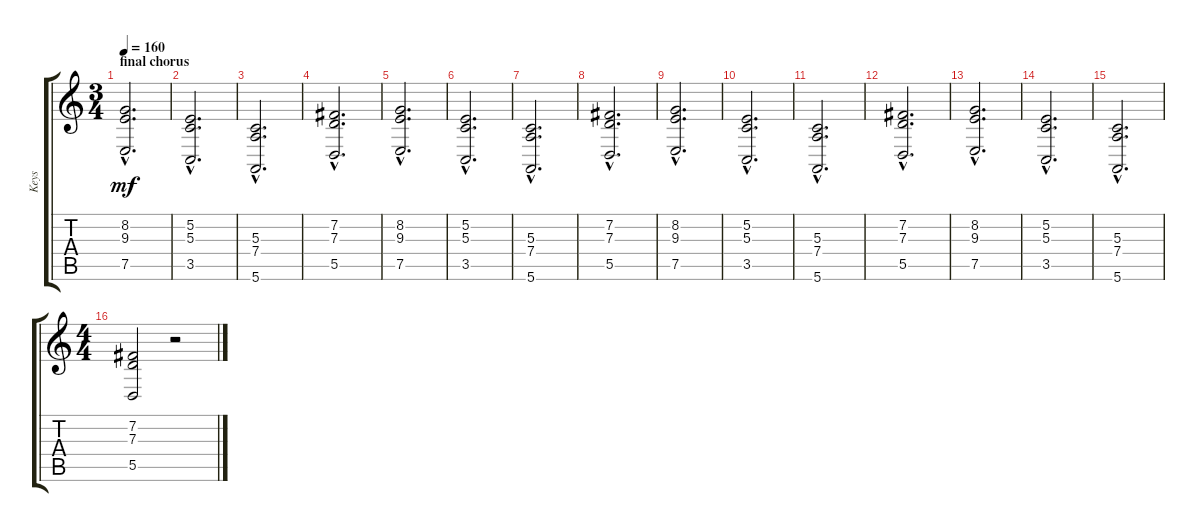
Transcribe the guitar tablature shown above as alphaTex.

\track ("Keys" "Keys") {instrument stringensemble1}
\staff {score tabs}
\tuning (E4 B3 G3 D3 A2 E2) {hide}
\ts (3 4)
\section ("" "final chorus")
\tempo 160
\clef g2
\ks c
(8.2{hac} 9.3{hac} 7.5{hac}).2{d dy mf} |
(5.2{hac} 5.3{hac} 3.5{hac}).2{d} |
(5.3{hac} 7.4{hac} 5.6{hac}).2{d} |
(7.2{hac} 7.3{hac} 5.5{hac}).2{d} |
(8.2{hac} 9.3{hac} 7.5{hac}).2{d} |
(5.2{hac} 5.3{hac} 3.5{hac}).2{d} |
(5.3{hac} 7.4{hac} 5.6{hac}).2{d} |
(7.2{hac} 7.3{hac} 5.5{hac}).2{d} |
(8.2{hac} 9.3{hac} 7.5{hac}).2{d} |
(5.2{hac} 5.3{hac} 3.5{hac}).2{d} |
(5.3{hac} 7.4{hac} 5.6{hac}).2{d} |
(7.2{hac} 7.3{hac} 5.5{hac}).2{d} |
(8.2{hac} 9.3{hac} 7.5{hac}).2{d} |
(5.2{hac} 5.3{hac} 3.5{hac}).2{d} |
(5.3{hac} 7.4{hac} 5.6{hac}).2{d} |
\ts (4 4)
(7.2 7.3 5.5).2 r.2
